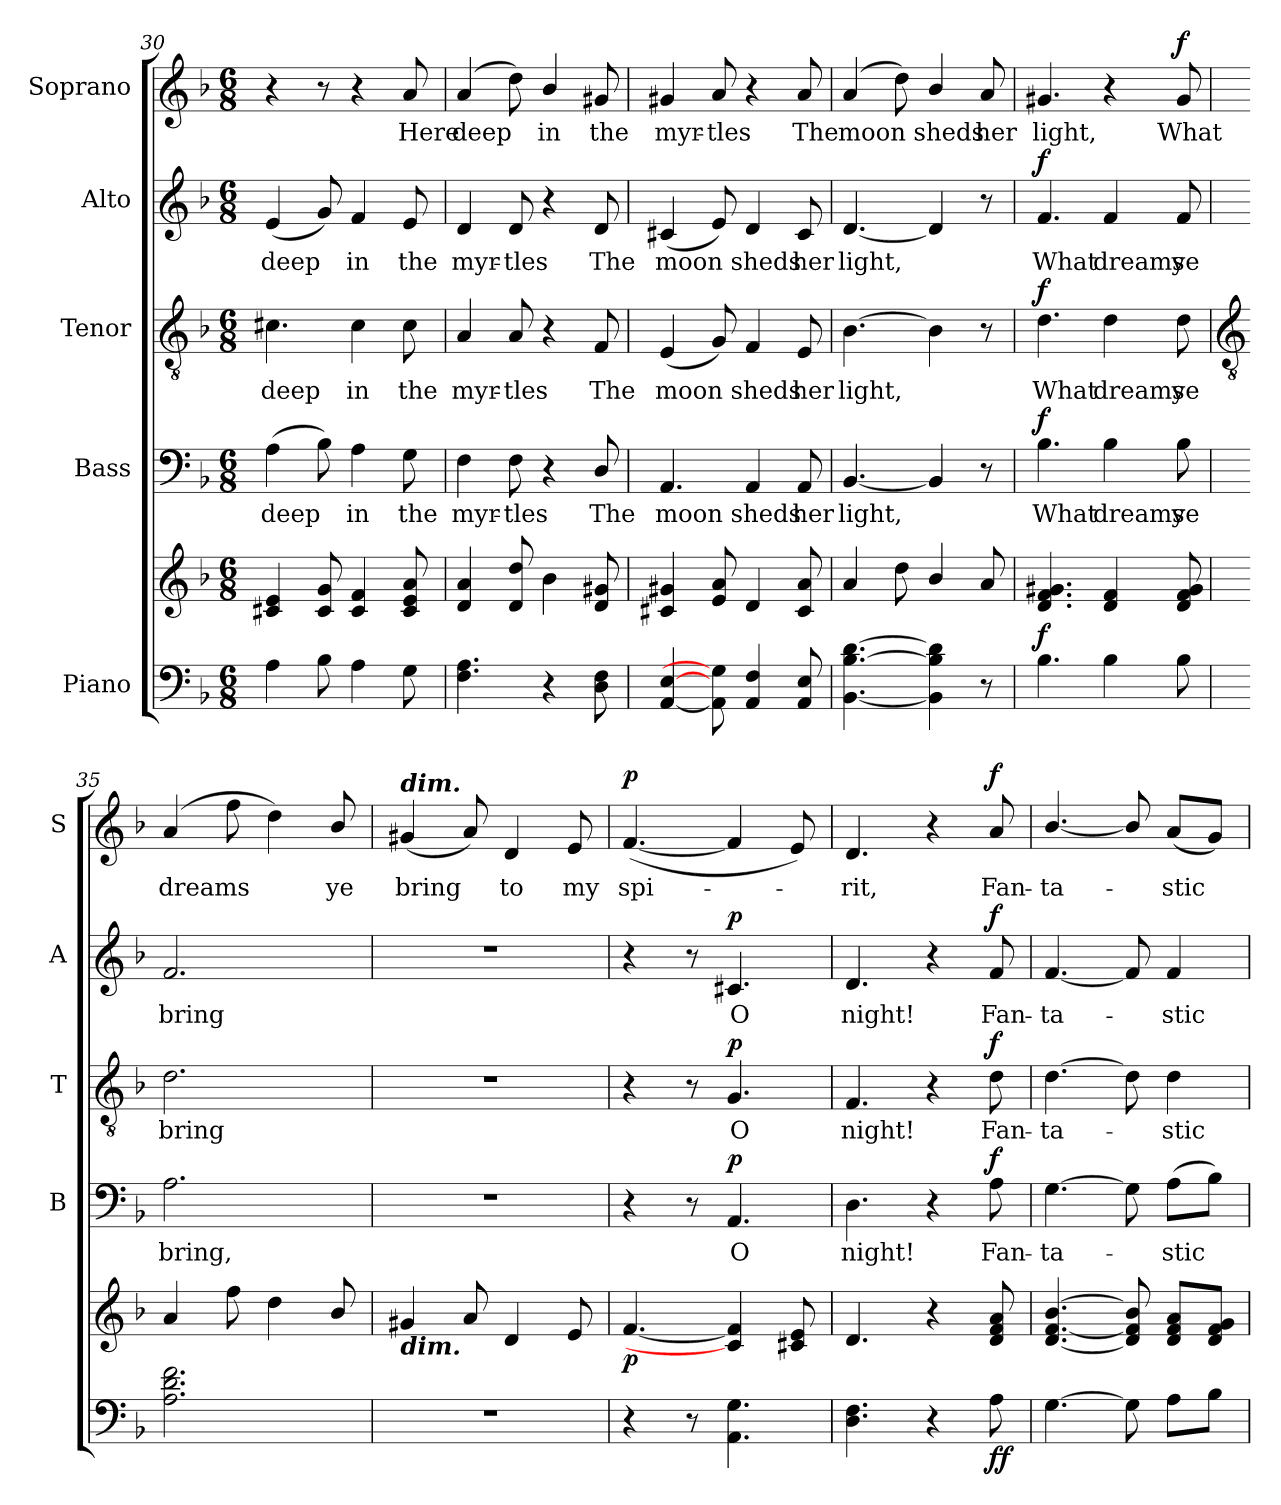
**kern	**kern	**dynam	**kern	**text	**dynam	**kern	**text	**dynam	**kern	**text	**dynam	**kern	**text	**dynam
*part5	*part5	*part5	*part4	*part4	*part4	*part3	*part3	*part3	*part2	*part2	*part2	*part1	*part1	*part1
*staff6	*staff5	*staff5/6	*staff4	*staff4	*staff4	*staff3	*staff3	*staff3	*staff2	*staff2	*staff2	*staff1	*staff1	*staff1
*I"Piano	*	*	*I"Bass	*	*	*I"Tenor	*	*	*I"Alto	*	*	*I"Soprano	*	*
*	*	*	*I'B	*	*	*I'T	*	*	*I'A	*	*	*I'S	*	*
*clefF4	*clefG2	*	*clefF4	*	*	*clefGv2	*	*	*clefG2	*	*	*clefG2	*	*
*k[b-]	*k[b-]	*	*k[b-]	*	*	*k[b-]	*	*	*k[b-]	*	*	*k[b-]	*	*
*F:	*F:	*	*F:	*	*	*F:	*	*	*F:	*	*	*F:	*	*
*M6/8	*M6/8	*	*M6/8	*	*	*M6/8	*	*	*M6/8	*	*	*M6/8	*	*
=30	=30	=30	=30	=30	=30	=30	=30	=30	=30	=30	=30	=30	=30	=30
!	!	!	!	!LO:LY:b	!	!	!LO:LY:b	!	!	!LO:LY:b	!	!	!	!
4A	4c#X 4e	.	(>4A	deep	.	4.c#X	deep	.	(<4e	deep	.	4r	.	.
8B-	8c# 8g	.	8B-)	.	.	.	.	.	8g)	.	.	8r	.	.
!	!	!	!	!LO:LY:b	!	!	!LO:LY:b	!	!	!LO:LY:b	!	!	!	!
4A	4c# 4f	.	4A	in	.	4c#	in	.	4f	in	.	4r	.	.
!	!	!	!	!LO:LY:b	!	!	!LO:LY:b	!	!	!LO:LY:b	!	!	!LO:LY:b	!
8G	8c# 8e 8a	.	8G	the	.	8c#	the	.	8e	the	.	8a	Here	.
=31	=31	=31	=31	=31	=31	=31	=31	=31	=31	=31	=31	=31	=31	=31
!	!	!	!	!LO:LY:b	!	!	!LO:LY:b	!	!	!LO:LY:b	!	!	!LO:LY:b	!
4.F 4.A	4d 4a	.	4F	myr-	.	4A	myr-	.	4d	myr-	.	(<4a	deep	.
!	!	!	!	!LO:LY:b	!	!	!LO:LY:b	!	!	!LO:LY:b	!	!	!	!
.	8d 8dd	.	8F	-tles	.	8A	-tles	.	8d	-tles	.	8dd)	.	.
!	!	!	!	!	!	!	!	!	!	!	!	!	!LO:LY:b	!
4r	4b-	.	4r	.	.	4r	.	.	4r	.	.	4b-/	in	.
!	!	!	!	!LO:LY:b	!	!	!LO:LY:b	!	!	!LO:LY:b	!	!	!LO:LY:b	!
8D 8F	8d 8g#X	.	8D/	The	.	8F	The	.	8d	The	.	8g#X	the	.
=32	=32	=32	=32	=32	=32	=32	=32	=32	=32	=32	=32	=32	=32	=32
!	!	!	!	!LO:LY:b	!	!	!LO:LY:b	!	!	!LO:LY:b	!	!	!LO:LY:b	!
[4AA [4E	4c#X 4g#X	.	4.AA	moon	.	(<4E	moon	.	(<4c#X	moon	.	4g#X	myr-	.
!	!	!	!	!	!	!	!	!	!	!	!	!	!LO:LY:b	!
8AA] 8Gn]	8e 8a	.	.	.	.	8G)	.	.	8e)	.	.	8a	-tles	.
!	!	!	!	!LO:LY:b	!	!	!LO:LY:b	!	!	!LO:LY:b	!	!	!	!
4AA 4F	4d	.	4AA	sheds	.	4F	sheds	.	4d	sheds	.	4r	.	.
!	!	!	!	!LO:LY:b	!	!	!LO:LY:b	!	!	!LO:LY:b	!	!	!LO:LY:b	!
8AA 8E	8c# 8a	.	8AA	her	.	8E	her	.	8c#	her	.	8a	The	.
=33	=33	=33	=33	=33	=33	=33	=33	=33	=33	=33	=33	=33	=33	=33
!	!	!	!	!LO:LY:b	!	!	!LO:LY:b	!	!	!LO:LY:b	!	!	!LO:LY:b	!
[4.BB- [4.B- [4.d	4a	.	[4.BB-	light,	.	[4.B-	light,	.	[4.d	light,	.	(<4a	moon	.
.	8dd	.	.	.	.	.	.	.	.	.	.	8dd)	.	.
!	!	!	!	!	!	!	!	!	!	!	!	!	!LO:LY:b	!
4BB-] 4B-] 4d]	4b-/	.	4BB-]	.	.	4B-]	.	.	4d]	.	.	4b-/	sheds	.
!	!	!	!	!	!	!	!	!	!	!	!	!	!LO:LY:b	!
8r	8a	.	8r	.	.	8r	.	.	8r	.	.	8a	her	.
=34	=34	=34	=34	=34	=34	=34	=34	=34	=34	=34	=34	=34	=34	=34
!	!	!LO:DY:a=2	!	!LO:LY:b	!LO:DY:b	!	!LO:LY:b	!LO:DY:b	!	!LO:LY:b	!LO:DY:b	!	!LO:LY:b	!
4.B-	4.d 4.f 4.g#X	f	4.B-	What	f	4.d	What	f	4.f	What	f	4.g#X	light,	.
!	!	!	!	!LO:LY:b	!	!	!LO:LY:b	!	!	!LO:LY:b	!	!	!	!
4B-	4d 4f	.	4B-	dreams	.	4d	dreams	.	4f	dreams	.	4r	.	.
!	!	!	!	!LO:LY:b	!	!	!LO:LY:b	!	!	!LO:LY:b	!	!	!LO:LY:b	!LO:DY:b
8B-	8d 8f 8g#	.	8B-	ye	.	8d	ye	.	8f	ye	.	8g#	What	f
!!LO:LB:g=z
=35	=35	=35	=35	=35	=35	=35	=35	=35	=35	=35	=35	=35	=35	=35
*	*	*	*	*	*	*clefGv2	*	*	*	*	*	*	*	*
!	!	!	!	!LO:LY:b	!	!	!LO:LY:b	!	!	!LO:LY:b	!	!	!LO:LY:b	!
2.A 2.d 2.f	4a	.	2.A	bring,	.	2.d	bring	.	2.f	bring	.	(>4a	dreams	.
.	8ff	.	.	.	.	.	.	.	.	.	.	8ff	.	.
.	4dd	.	.	.	.	.	.	.	.	.	.	4dd)	.	.
!	!	!	!	!	!	!	!	!	!	!	!	!	!LO:LY:b	!
.	8b-/	.	.	.	.	.	.	.	.	.	.	8b-/	ye	.
=36	=36	=36	=36	=36	=36	=36	=36	=36	=36	=36	=36	=36	=36	=36
!	!	!	!	!	!	!	!	!	!	!	!	!LO:TX:a:Bi:t=dim.	!	!
!	!LO:TX:b:Bi:t=dim.	!	!	!	!	!	!	!	!	!	!	!	!	!
!LO:N:vis=1	!	!	!LO:N:vis=1	!	!	!LO:N:vis=1	!	!	!LO:N:vis=1	!	!	!	!LO:LY:b	!
2.r	4g#X	.	2.r	.	.	2.r	.	.	2.r	.	.	(<4g#X	bring	.
.	8a	.	.	.	.	.	.	.	.	.	.	8a)	.	.
!	!	!	!	!	!	!	!	!	!	!	!	!	!LO:LY:b	!
.	4d	.	.	.	.	.	.	.	.	.	.	4d	to	.
!	!	!	!	!	!	!	!	!	!	!	!	!	!LO:LY:b	!
.	8e	.	.	.	.	.	.	.	.	.	.	8e	my	.
=37	=37	=37	=37	=37	=37	=37	=37	=37	=37	=37	=37	=37	=37	=37
!	!	!LO:DY:b	!	!	!	!	!	!	!	!	!	!	!LO:LY:b	!LO:DY:b
4r	[4.f	p	4r	.	.	4r	.	.	4r	.	.	(<[4.f	spi-	p
8r	.	.	8r	.	.	8r	.	.	8r	.	.	.	.	.
!	!	!	!	!LO:LY:b	!LO:DY:b	!	!LO:LY:b	!LO:DY:b	!	!LO:LY:b	!LO:DY:b	!	!	!
4.AA 4.G	4c#] 4f]	.	4.AA	O	p	4.G	O	p	4.c#X	O	p	4f]	.	.
.	8c# 8e	.	.	.	.	.	.	.	.	.	.	8e)	.	.
=38	=38	=38	=38	=38	=38	=38	=38	=38	=38	=38	=38	=38	=38	=38
!	!	!	!	!LO:LY:b	!	!	!LO:LY:b	!	!	!LO:LY:b	!	!	!LO:LY:b	!
4.D 4.F	4.d	.	4.D	night!	.	4.F	night!	.	4.d	night!	.	4.d	rit,	.
4r	4r	.	4r	.	.	4r	.	.	4r	.	.	4r	.	.
!	!	!LO:DY:b=2	!	!LO:LY:b	!	!	!LO:LY:b	!	!	!LO:LY:b	!	!	!LO:LY:b	!
!	!	!LO:DY:n=1:b	!	!	!LO:DY:b	!	!	!LO:DY:b	!	!	!LO:DY:b	!	!	!LO:DY:b
8A	8d 8f 8a	f f	8A	Fan-	f	8d	Fan-	f	8f	Fan-	f	8a	Fan-	f
=39	=39	=39	=39	=39	=39	=39	=39	=39	=39	=39	=39	=39	=39	=39
!	!	!	!	!LO:LY:b	!	!	!LO:LY:b	!	!	!LO:LY:b	!	!	!LO:LY:b	!
[4.G	[4.d [4.f [4.b-	.	[4.G	-ta-	.	[4.d	-ta-	.	[4.f	-ta-	.	[4.b-/	-ta-	.
8G]	8d] 8f] 8b-]	.	8G]	.	.	8d]	.	.	8f]	.	.	8b-/]	.	.
!	!	!	!	!LO:LY:b	!	!	!LO:LY:b	!	!	!LO:LY:b	!	!	!LO:LY:b	!
8AL	8d 8f 8aL	.	(>8AL	stic	.	4d	stic	.	4f	stic	.	(<8aL	stic	.
8B-J	8d 8f 8gJ	.	8B-J)	.	.	.	.	.	.	.	.	8gJ)	.	.
=	=	=	=	=	=	=	=	=	=	=	=	=	=	=
*-	*-	*-	*-	*-	*-	*-	*-	*-	*-	*-	*-	*-	*-	*-
